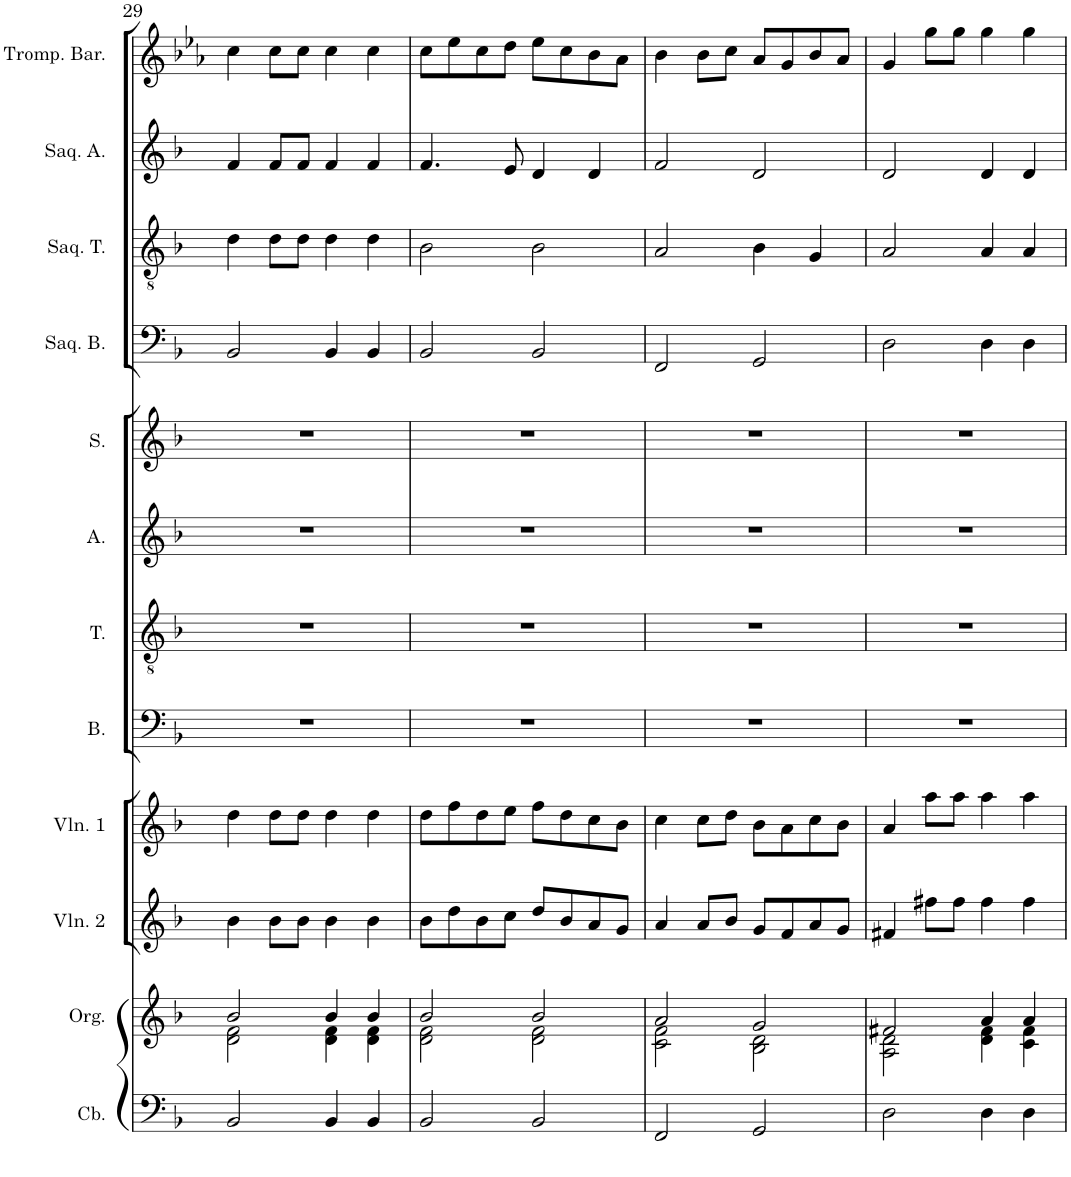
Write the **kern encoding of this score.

**kern	**kern	**kern	**kern	**kern	**kern	**kern	**kern	**kern	**kern	**kern	**kern
*part12	*part11	*part10	*part9	*part8	*part7	*part6	*part5	*part4	*part3	*part2	*part1
*staff12	*staff11	*staff10	*staff9	*staff8	*staff7	*staff6	*staff5	*staff4	*staff3	*staff2	*staff1
*I"Contrebasse	*I"Orgue	*I"Violon 2	*I"Violon 1	*I"Basse	*I"Ténor	*I"Alto	*I"Soprano	*I"Saqueboute Basse	*I"Saqueboute Ténor	*I"Saqueboute Alto	*I"Trompette Baroque en ré
*I'Cb.	*I'Org.	*I'Vln. 2	*I'Vln. 1	*I'B.	*I'T.	*I'A.	*I'S.	*I'Saq. B.	*I'Saq. T.	*I'Saq. A.	*I'Tromp. Bar.
!!LO:PB:g=z
*clefF4	*clefG2	*clefG2	*clefG2	*clefF4	*clefGv2	*clefG2	*clefG2	*clefF4	*clefGv2	*clefG2	*clefG2
*Trd7c12	*	*	*	*	*	*	*	*	*	*	*Trd-1c-2
*k[b-]	*k[b-]	*k[b-]	*k[b-]	*k[b-]	*k[b-]	*k[b-]	*k[b-]	*k[b-]	*k[b-]	*k[b-]	*k[b-e-a-]
*M2/2	*M2/2	*M2/2	*M2/2	*M2/2	*M2/2	*M2/2	*M2/2	*M2/2	*M2/2	*M2/2	*M2/2
*met(c|)	*met(c|)	*met(c|)	*met(c|)	*met(c|)	*met(c|)	*met(c|)	*met(c|)	*met(c|)	*met(c|)	*met(c|)	*met(c|)
=29	=29	=29	=29	=29	=29	=29	=29	=29	=29	=29	=29
*	*^	*	*	*	*	*	*	*	*	*	*
2BB-/	2b-/	2d\ 2f\	4b-\	4dd\	1r	1r	1r	1r	2BB-/	4d\	4f/	4cc\
.	.	.	8b-\L	8dd\L	.	.	.	.	.	8d\L	8f/L	8cc\L
.	.	.	8b-\J	8dd\J	.	.	.	.	.	8d\J	8f/J	8cc\J
4BB-/	4b-/	4d\ 4f\	4b-\	4dd\	.	.	.	.	4BB-/	4d\	4f/	4cc\
4BB-/	4b-/	4d\ 4f\	4b-\	4dd\	.	.	.	.	4BB-/	4d\	4f/	4cc\
=30	=30	=30	=30	=30	=30	=30	=30	=30	=30	=30	=30	=30
2BB-/	2b-/	2d\ 2f\	8b-\L	8dd\L	1r	1r	1r	1r	2BB-/	2B-\	4.f/	8cc\L
.	.	.	8dd\	8ff\	.	.	.	.	.	.	.	8ee-\
.	.	.	8b-\	8dd\	.	.	.	.	.	.	.	8cc\
.	.	.	8cc\J	8ee\J	.	.	.	.	.	.	8e/	8dd\J
2BB-/	2b-/	2d\ 2f\	8dd/L	8ff\L	.	.	.	.	2BB-/	2B-\	4d/	8ee-\L
.	.	.	8b-/	8dd\	.	.	.	.	.	.	.	8cc\
.	.	.	8a/	8cc\	.	.	.	.	.	.	4d/	8b-\
.	.	.	8g/J	8b-\J	.	.	.	.	.	.	.	8a-\J
=31	=31	=31	=31	=31	=31	=31	=31	=31	=31	=31	=31	=31
2FF/	2a/	2c\ 2f\	4a/	4cc\	1r	1r	1r	1r	2FF/	2A/	2f/	4b-\
.	.	.	8a/L	8cc\L	.	.	.	.	.	.	.	8b-\L
.	.	.	8b-/J	8dd\J	.	.	.	.	.	.	.	8cc\J
2GG/	2g/	2B-\ 2d\	8g/L	8b-\L	.	.	.	.	2GG/	4B-\	2d/	8a-/L
.	.	.	8f/	8a\	.	.	.	.	.	.	.	8g/
.	.	.	8a/	8cc\	.	.	.	.	.	4G/	.	8b-/
.	.	.	8g/J	8b-\J	.	.	.	.	.	.	.	8a-/J
=32	=32	=32	=32	=32	=32	=32	=32	=32	=32	=32	=32	=32
2D\	2f#X/	2A\ 2d\	4f#X/	4a/	1r	1r	1r	1r	2D\	2A/	2d/	4g/
.	.	.	8ff#X\L	8aa\L	.	.	.	.	.	.	.	8gg\L
.	.	.	8ff#\J	8aa\J	.	.	.	.	.	.	.	8gg\J
4D\	4a/	4d\ 4f#\	4ff#\	4aa\	.	.	.	.	4D\	4A/	4d/	4gg\
4D\	4a/	4c\ 4f#\	4ff#\	4aa\	.	.	.	.	4D\	4A/	4d/	4gg\
*	*v	*v	*	*	*	*	*	*	*	*	*	*
=	=	=	=	=	=	=	=	=	=	=	=
*-	*-	*-	*-	*-	*-	*-	*-	*-	*-	*-	*-
